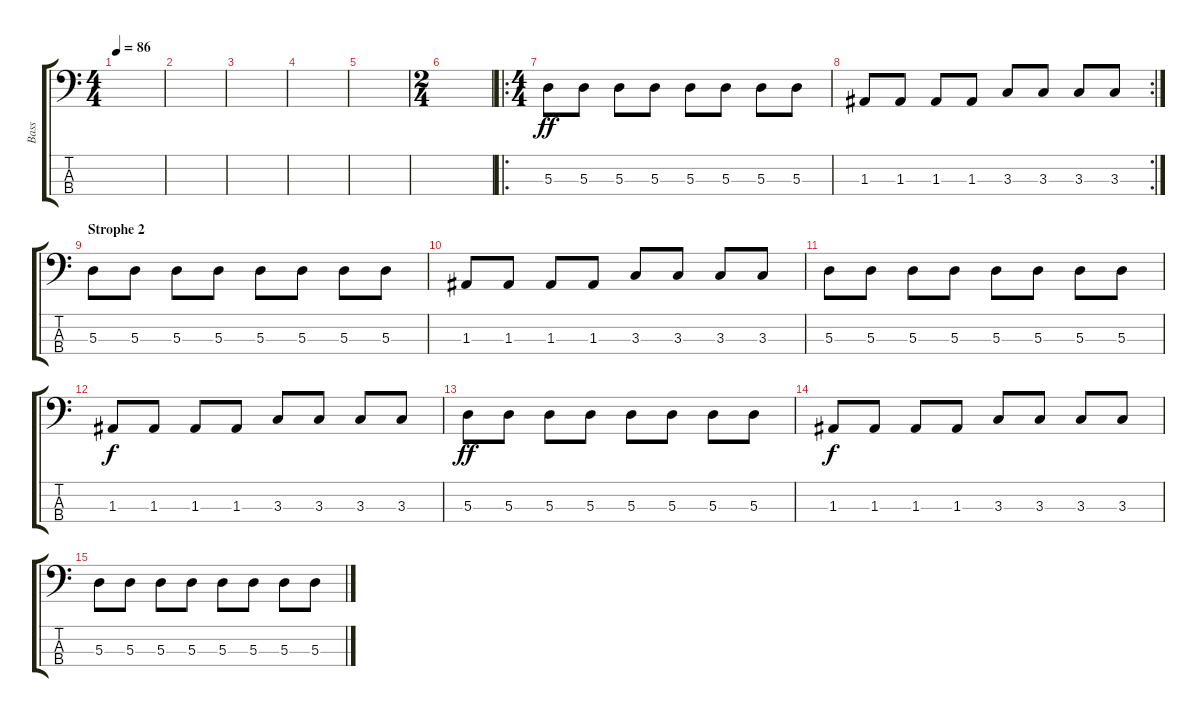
\track ("Bass" "Bass") {instrument electricbasspick}
\staff {score tabs}
\tuning (G2 D2 A1 E1) {hide}
\ts (4 4)
\tempo 86
\clef f4
\ks c
|
|
|
|
|
\ts (2 4)
|
\ro
\ts (4 4)
5.3.8{dy ff} 5.3.8 5.3.8 5.3.8 5.3.8 5.3.8 5.3.8 5.3.8 |
\rc 2
1.3.8 1.3.8 1.3.8 1.3.8 3.3.8 3.3.8 3.3.8 3.3.8 |
\section ("" "Strophe 2")
5.3.8 5.3.8 5.3.8 5.3.8 5.3.8 5.3.8 5.3.8 5.3.8 |
1.3.8 1.3.8 1.3.8 1.3.8 3.3.8 3.3.8 3.3.8 3.3.8 |
5.3.8 5.3.8 5.3.8 5.3.8 5.3.8 5.3.8 5.3.8 5.3.8 |
1.3.8{dy f} 1.3.8 1.3.8 1.3.8 3.3.8 3.3.8 3.3.8 3.3.8 |
5.3.8{dy ff} 5.3.8 5.3.8 5.3.8 5.3.8 5.3.8 5.3.8 5.3.8 |
1.3.8{dy f} 1.3.8 1.3.8 1.3.8 3.3.8 3.3.8 3.3.8 3.3.8 |
5.3.8 5.3.8 5.3.8 5.3.8 5.3.8 5.3.8 5.3.8 5.3.8
